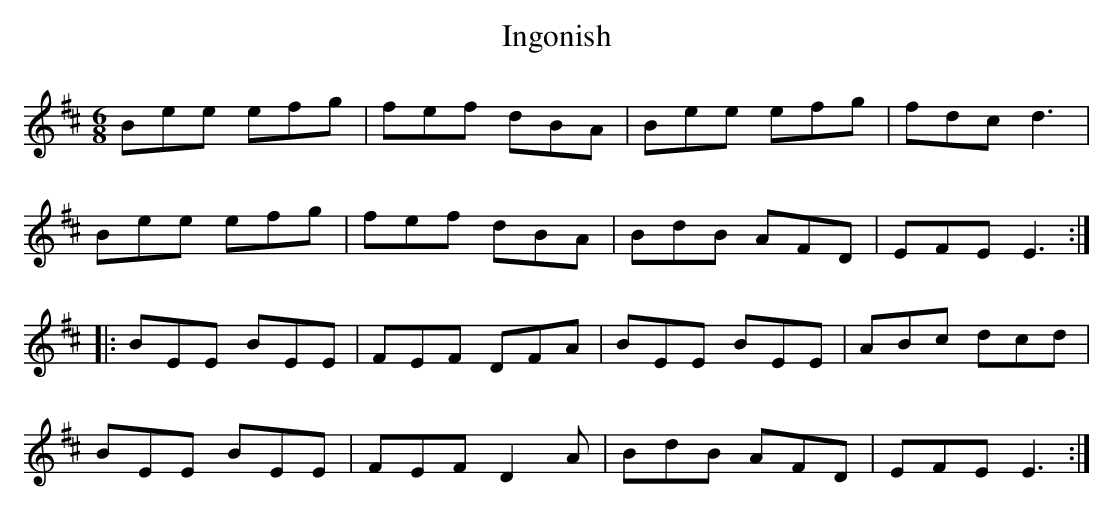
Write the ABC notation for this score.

X:1
T:Ingonish
M:6/8
L:1/8
K:Edor
Bee efg | fef dBA | Bee efg | fdc d3 |
Bee efg | fef dBA | BdB AFD | EFE E3 ::
BEE BEE | FEF DFA | BEE BEE | ABc dcd |
BEE BEE | FEF D2A | BdB AFD | EFE E3 :|
